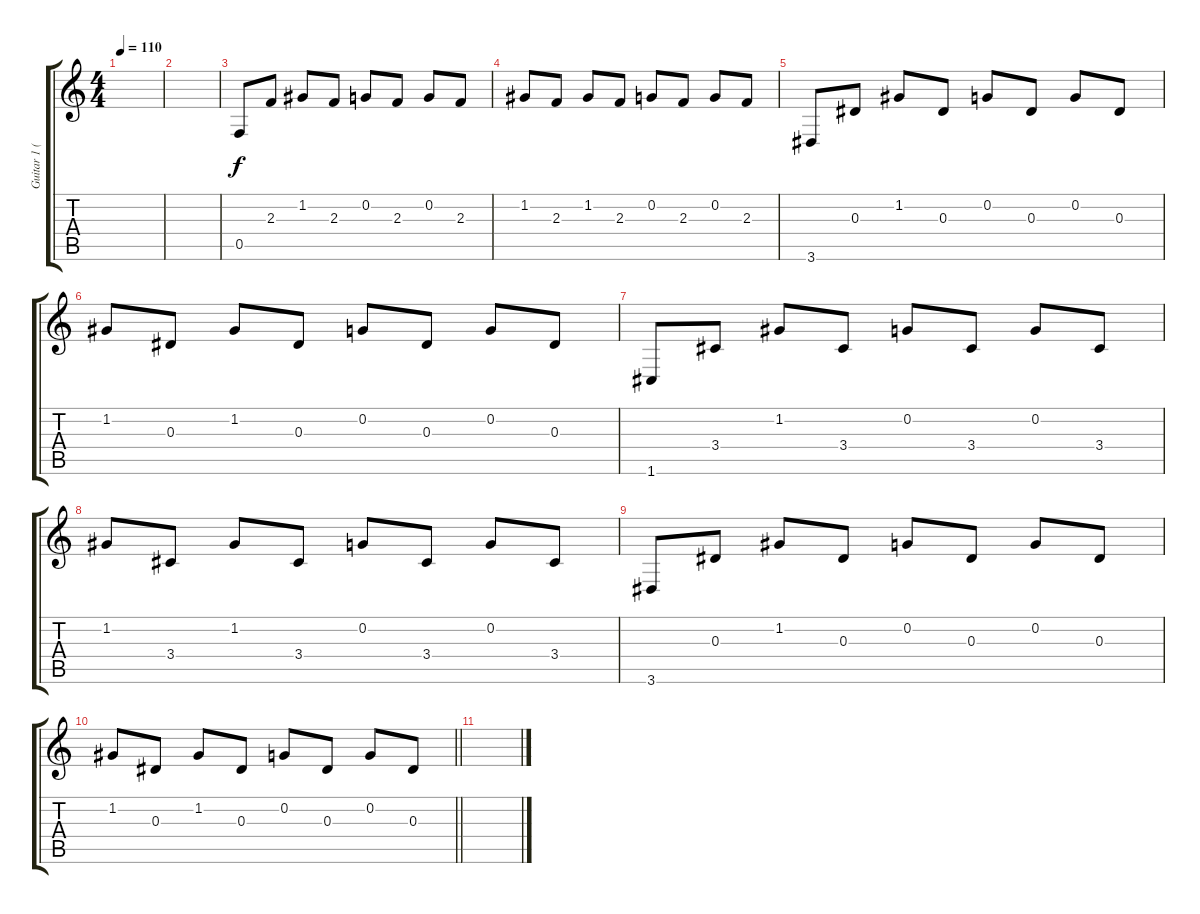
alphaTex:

\track ("Guitar 1 (clean)" "Guitar 1 (") {instrument electricguitarclean}
\staff {score tabs}
\tuning (C4 G3 Eb3 Bb2 F2 C2) {hide}
\ts (4 4)
\tempo 110
\clef g2
\ks c
|
|
0.5.8{volume 10} 2.3.8 1.2.8 2.3.8 0.2.8 2.3.8 0.2.8 2.3.8 |
1.2.8 2.3.8 1.2.8 2.3.8 0.2.8 2.3.8 0.2.8 2.3.8 |
3.6.8 0.3.8 1.2.8 0.3.8 0.2.8 0.3.8 0.2.8 0.3.8 |
1.2.8 0.3.8 1.2.8 0.3.8 0.2.8 0.3.8 0.2.8 0.3.8 |
1.6.8 3.4.8 1.2.8 3.4.8 0.2.8 3.4.8 0.2.8 3.4.8 |
1.2.8 3.4.8 1.2.8 3.4.8 0.2.8 3.4.8 0.2.8 3.4.8 |
3.6.8 0.3.8 1.2.8 0.3.8 0.2.8 0.3.8 0.2.8 0.3.8 |
\barLineRight lightlight
1.2.8 0.3.8 1.2.8 0.3.8 0.2.8 0.3.8 0.2.8 0.3.8 |
\section ("" "")
